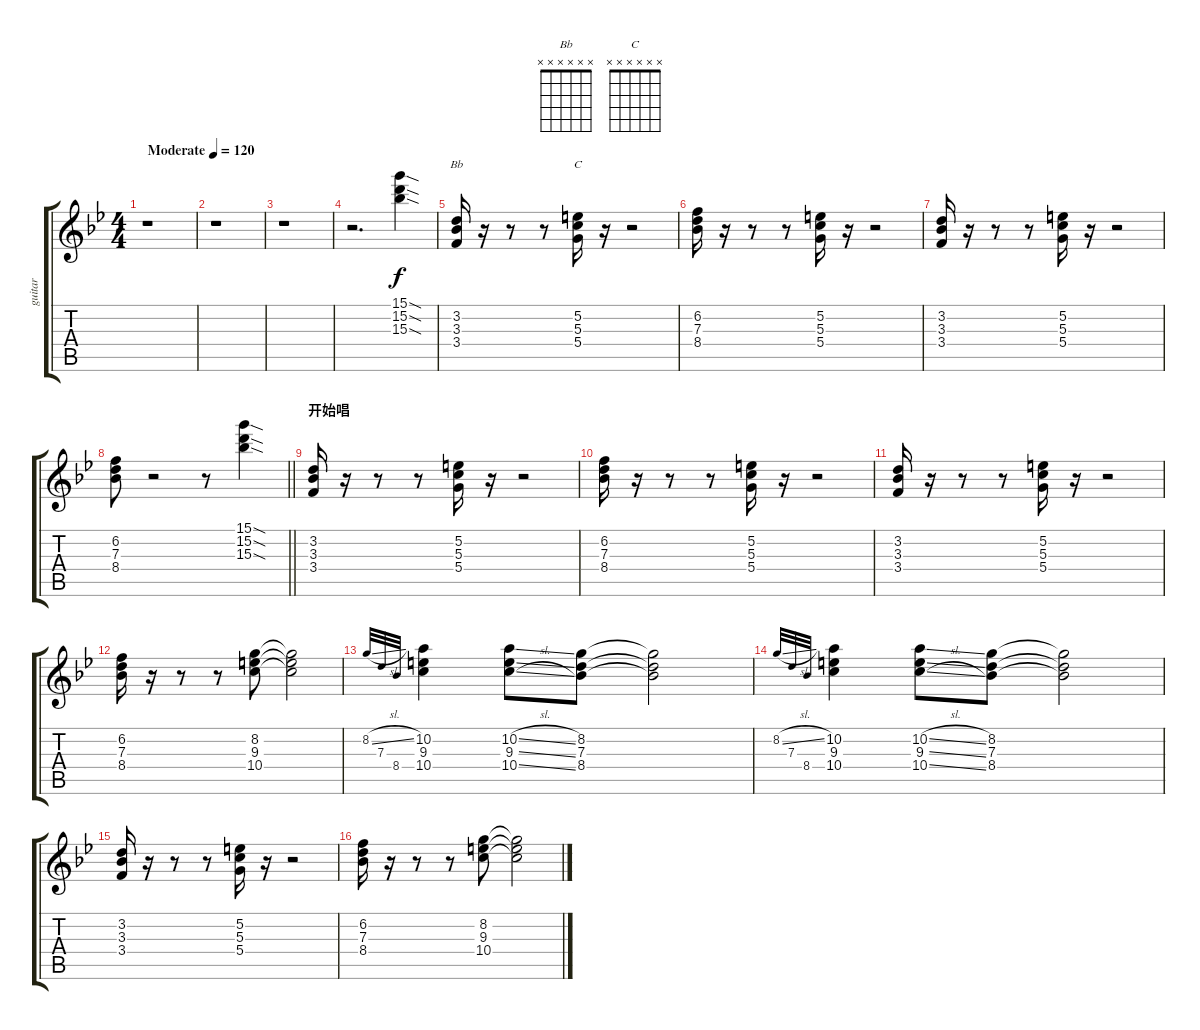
\track ("guitar" "guitar") {instrument electricguitarjazz}
\staff {score tabs}
\tuning (E4 B3 G3 D3 A2 E2) {hide}
\chord ("Bb" x x x x x x)
\chord ("C" x x x x x x)
\ts (4 4)
\tempo (120 "Moderate")
\clef g2
\ks bb
r.1{dy f instrument electricguitarjazz} |
r.1 |
r.1 |
r.2{d} (15.1{sod} 15.2{sod} 15.3{sod}).4 |
(3.2 3.3 3.4).16{ch "Bb"} r.16 r.8 r.8 (5.2 5.3 5.4).16{ch "C"} r.16 r.2 |
(6.2 7.3 8.4).16 r.16 r.8 r.8 (5.2 5.3 5.4).16 r.16 r.2 |
(3.2 3.3 3.4).16 r.16 r.8 r.8 (5.2 5.3 5.4).16 r.16 r.2 |
\barLineRight lightlight
(6.2 7.3 8.4).8 r.2 r.8 (15.1{sod} 15.2{sod} 15.3{sod}).4 |
\section ("" "开始唱")
(3.2 3.3 3.4).16 r.16 r.8 r.8 (5.2 5.3 5.4).16 r.16 r.2 |
(6.2 7.3 8.4).16 r.16 r.8 r.8 (5.2 5.3 5.4).16 r.16 r.2 |
(3.2 3.3 3.4).16 r.16 r.8 r.8 (5.2 5.3 5.4).16 r.16 r.2 |
(6.2 7.3 8.4).16 r.16 r.8 r.8 (8.2 9.3 10.4).8 (8.2{t} 9.3{t} 10.4{t}).2 |
8.2{sl}.32{gr onbeat} 7.3.32{gr onbeat} 8.4.32{gr onbeat} (10.2 9.3 10.4).4 (10.2{sl} 9.3{sl} 10.4{sl}).8 (8.2 7.3 8.4).8 (8.2{t} 7.3{t} 8.4{t}).2 |
8.2{sl}.32{gr onbeat} 7.3.32{gr onbeat} 8.4.32{gr onbeat} (10.2 9.3 10.4).4 (10.2{sl} 9.3{sl} 10.4{sl}).8 (8.2 7.3 8.4).8 (8.2{t} 7.3{t} 8.4{t}).2 |
(3.2 3.3 3.4).16 r.16 r.8 r.8 (5.2 5.3 5.4).16 r.16 r.2 |
(6.2 7.3 8.4).16 r.16 r.8 r.8 (8.2 9.3 10.4).8 (8.2{t} 9.3{t} 10.4{t}).2
